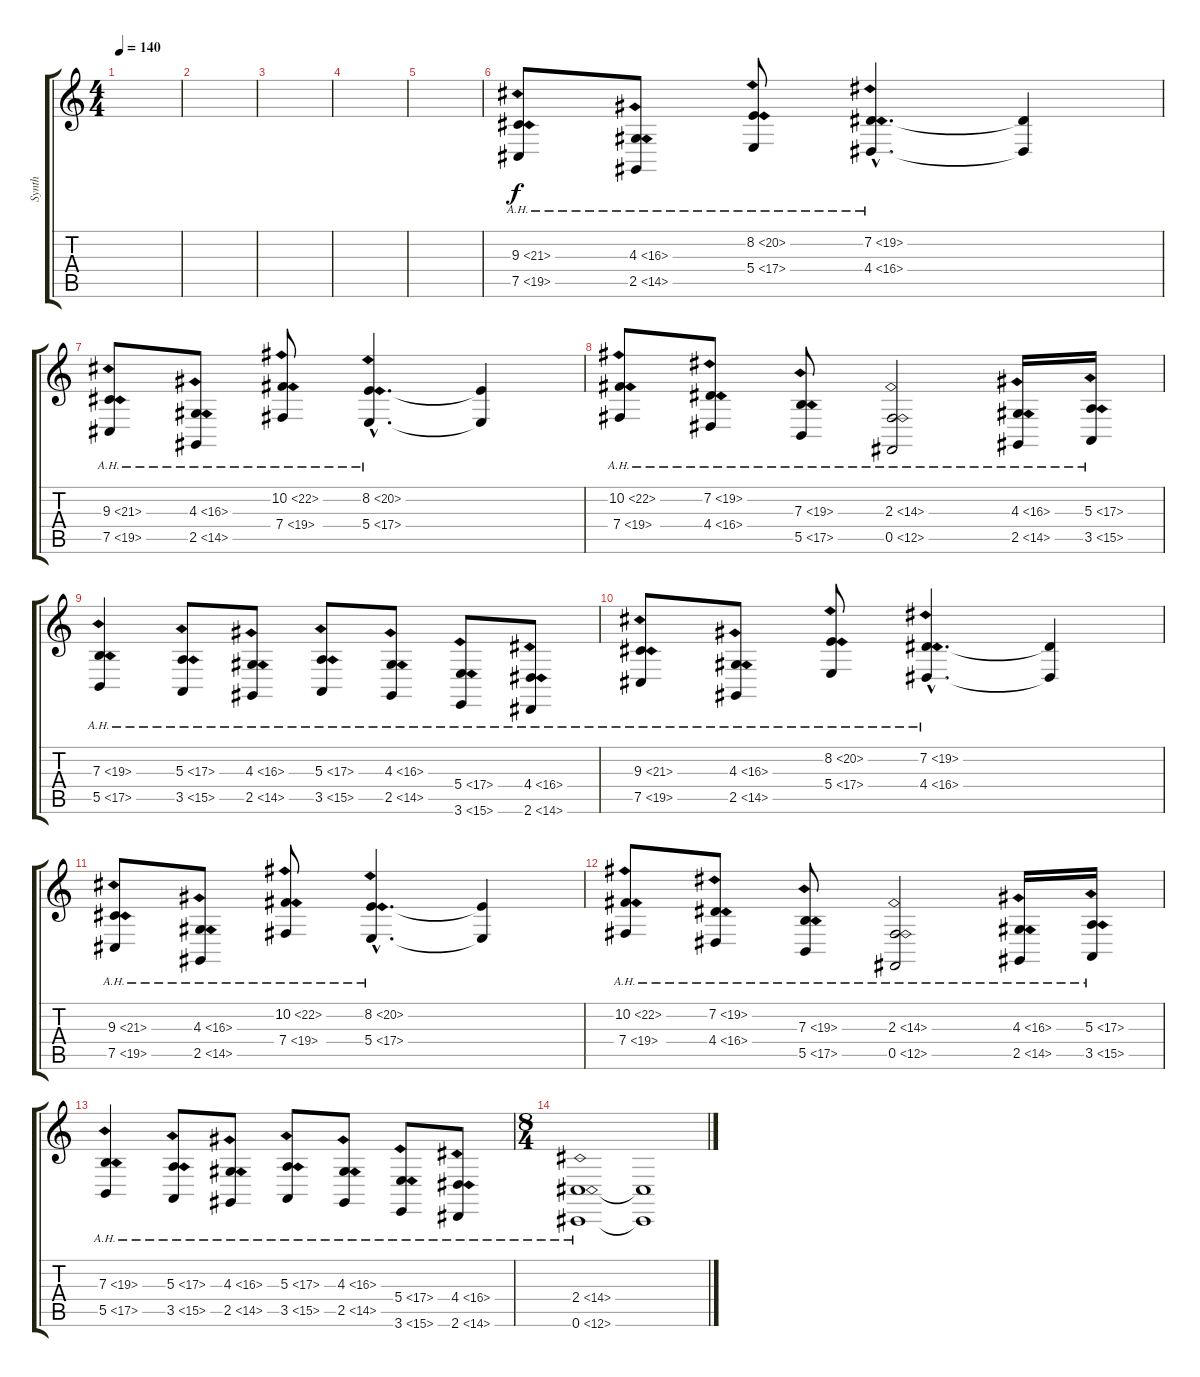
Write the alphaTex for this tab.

\track ("Synth" "Synth") {instrument stringensemble1}
\staff {score tabs}
\tuning (Db4 Ab3 E3 B2 Gb2 Db2) {hide}
\ts (4 4)
\tempo 140
\clef g2
\ks c
|
|
|
|
|
(9.3{ah 12} 7.5{ah 12}).8{volume 16 instrument trumpet} (4.3{ah 12} 2.5{ah 12}).8 (8.2{ah 12} 5.4{ah 12}).8 (7.2{ah 12 hac} 4.4{ah 12 hac}).4{d} (7.2{t} 4.4{t}).4 |
(9.3{ah 12} 7.5{ah 12}).8 (4.3{ah 12} 2.5{ah 12}).8 (10.2{ah 12} 7.4{ah 12}).8 (8.2{ah 12 hac} 5.4{ah 12 hac}).4{d} (8.2{t} 5.4{t}).4 |
(10.2{ah 12} 7.4{ah 12}).8 (7.2{ah 12} 4.4{ah 12}).8 (7.3{ah 12} 5.5{ah 12}).8 (2.3{ah 12} 0.5{ah 12}).2 (4.3{ah 12} 2.5{ah 12}).16 (5.3{ah 12} 3.5{ah 12}).16 |
(7.3{ah 12} 5.5{ah 12}).4 (5.3{ah 12} 3.5{ah 12}).8 (4.3{ah 12} 2.5{ah 12}).8 (5.3{ah 12} 3.5{ah 12}).8 (4.3{ah 12} 2.5{ah 12}).8 (5.4{ah 12} 3.6{ah 12}).8 (4.4{ah 12} 2.6{ah 12}).8 |
(9.3{ah 12} 7.5{ah 12}).8{instrument trumpet} (4.3{ah 12} 2.5{ah 12}).8 (8.2{ah 12} 5.4{ah 12}).8 (7.2{ah 12 hac} 4.4{ah 12 hac}).4{d} (7.2{t} 4.4{t}).4 |
(9.3{ah 12} 7.5{ah 12}).8 (4.3{ah 12} 2.5{ah 12}).8 (10.2{ah 12} 7.4{ah 12}).8 (8.2{ah 12 hac} 5.4{ah 12 hac}).4{d} (8.2{t} 5.4{t}).4 |
(10.2{ah 12} 7.4{ah 12}).8 (7.2{ah 12} 4.4{ah 12}).8 (7.3{ah 12} 5.5{ah 12}).8 (2.3{ah 12} 0.5{ah 12}).2 (4.3{ah 12} 2.5{ah 12}).16 (5.3{ah 12} 3.5{ah 12}).16 |
(7.3{ah 12} 5.5{ah 12}).4 (5.3{ah 12} 3.5{ah 12}).8 (4.3{ah 12} 2.5{ah 12}).8 (5.3{ah 12} 3.5{ah 12}).8 (4.3{ah 12} 2.5{ah 12}).8 (5.4{ah 12} 3.6{ah 12}).8 (4.4{ah 12} 2.6{ah 12}).8 |
\ts (8 4)
(2.4{ah 12} 0.6{ah 12}).1{volume 0} (2.4{t} 0.6{t}).1
